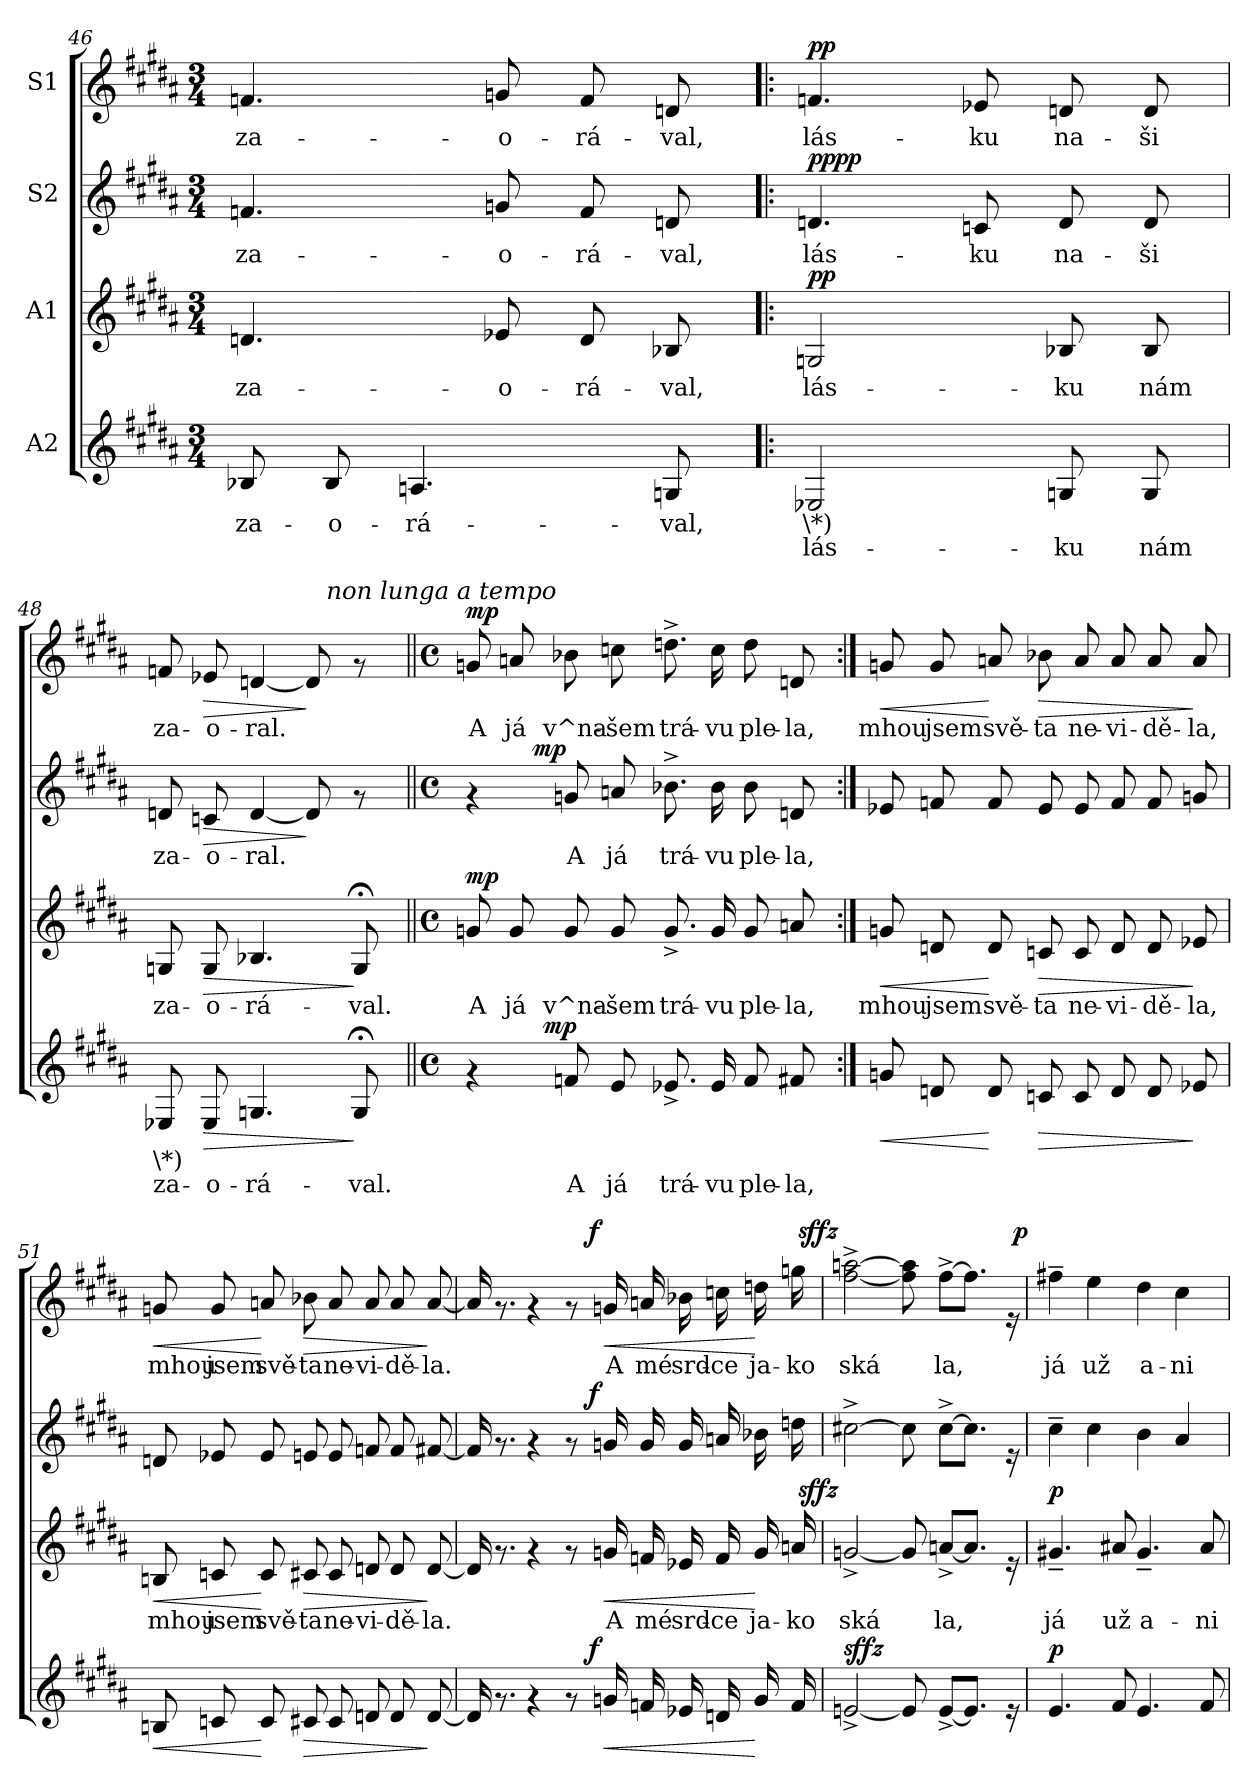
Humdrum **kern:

**kern	**text	**text	**dynam	**kern	**text	**dynam	**kern	**text	**dynam	**kern	**text	**dynam
*part4	*part4	*part4	*part4	*part3	*part3	*part3	*part2	*part2	*part2	*part1	*part1	*part1
*staff4	*staff4	*staff4	*staff4	*staff3	*staff3	*staff3	*staff2	*staff2	*staff2	*staff1	*staff1	*staff1
*I"A2	*	*	*	*I"A1	*	*	*I"S2	*	*	*I"S1	*	*
*clefG2	*	*	*	*clefG2	*	*	*clefG2	*	*	*clefG2	*	*
*k[f#c#g#d#a#]	*	*	*	*k[f#c#g#d#a#]	*	*	*k[f#c#g#d#a#]	*	*	*k[f#c#g#d#a#]	*	*
*B:	*	*	*	*B:	*	*	*B:	*	*	*B:	*	*
*M3/4	*	*	*	*M3/4	*	*	*M3/4	*	*	*M3/4	*	*
=46	=46	=46	=46	=46	=46	=46	=46	=46	=46	=46	=46	=46
!	!LO:LY:b:rj	!	!	!	!LO:LY:b	!	!	!LO:LY:b	!	!	!LO:LY:b	!
8B-X/	za-	.	.	4.dn/	za-	.	4.fn/	za-	.	4.fn/	za-	.
!	!LO:LY:b:rj	!	!	!	!	!	!	!	!	!	!	!
8B-/	-o-	.	.	.	.	.	.	.	.	.	.	.
!	!LO:LY:b:rj	!	!	!	!	!	!	!	!	!	!	!
4.An/	-rá-	.	.	.	.	.	.	.	.	.	.	.
!	!	!	!	!	!LO:LY:b	!	!	!LO:LY:b	!	!	!LO:LY:b	!
.	.	.	.	8e-X/	-o-	.	8gn/	-o-	.	8gn/	-o-	.
!	!	!	!	!	!LO:LY:b	!	!	!LO:LY:b	!	!	!LO:LY:b	!
.	.	.	.	8d/	-rá-	.	8f/	-rá-	.	8f/	-rá-	.
!	!LO:LY:b:rj	!	!	!	!LO:LY:b	!	!	!LO:LY:b	!	!	!LO:LY:b	!
8Gn/	-val,	.	.	8B-X/	-val,	.	8dn/	-val,	.	8dn/	-val,	.
!!LO:LB:g=z
=47!|:	=47!|:	=47!|:	=47!|:	=47!|:	=47!|:	=47!|:	=47!|:	=47!|:	=47!|:	=47!|:	=47!|:	=47!|:
!	!LO:LY:b:rj	!LO:LY:b:rj	!	!	!LO:LY:b	!LO:DY:b	!	!LO:LY:b	!LO:DY:a	!	!LO:LY:b	!
!	!	!	!	!	!	!	!	!	!LO:DY:n=1:b	!	!	!LO:DY:a
2E-X/	\*)	lás-	.	2Gn/	lás-	pp	4.dn/	lás-	pp pp	4.fn/	lás-	pp
!	!	!	!	!	!	!	!	!LO:LY:b	!	!	!LO:LY:b	!
.	.	.	.	.	.	.	8cn/	-ku	.	8e-X/	-ku	.
!	!LO:LY:b:rj	!LO:LY:b:rj	!	!	!LO:LY:b	!	!	!LO:LY:b	!	!	!LO:LY:b	!
8Gn/	-	ku	.	8B-X/	-ku	.	8d/	na-	.	8dn/	na-	.
!	!LO:LY:b:rj	!LO:LY:b:rj	!	!	!LO:LY:b	!	!	!LO:LY:b	!	!	!LO:LY:b	!
8G/	.	nám	.	8B-/	nám	.	8d/	-ši	.	8d/	-ši	.
=48	=48	=48	=48	=48	=48	=48	=48	=48	=48	=48	=48	=48
!	!LO:LY:b:rj	!LO:LY:b:rj	!	!	!LO:LY:b	!	!	!LO:LY:b	!	!	!LO:LY:b	!
*	*	*	*	*	*	*	*	*	*	*^	*	*
8E-X/	\*)	za-	.	8Gn/	za-	.	8dn/	za-	.	8fn/	2ryy	za-	.
!	!LO:LY:b:rj	!LO:LY:b:rj	!LO:HP:b	!	!LO:LY:b	!LO:HP:b	!	!LO:LY:b	!LO:HP:b	!	!	!LO:LY:b	!LO:HP:b
8E-/	-	o-	>	8G/	-o-	>	8cn/	-o-	>	8e-X/	.	-o-	>
!	!LO:LY:b:rj	!LO:LY:b:rj	!	!	!LO:LY:b	!	!	!LO:LY:b	!	!	!	!LO:LY:b	!
4.Gn/	-	rá-	.	4.B-X/	-rá-	.	[<4d/	-ral.	.	[<4dn/	.	-ral.	.
!	!	!	!	!	!	!	!	!LO:LY:b	!	!	!	!LO:LY:b	!
.	.	.	.	.	.	.	8d/]	.	]	8d/]	32.ryy	.	]
!	!	!	!	!	!	!	!	!	!	!	!LO:TX:a:i:t=non lunga a tempo	!	!
.	.	.	.	.	.	.	.	.	.	.	8ryy	.	.
!	!LO:LY:b:rj	!LO:LY:b:rj	!	!	!LO:LY:b	!	!	!	!	!	!	!	!
8G;</	-	val.	]	8G;</	-val.	]	8rf	.	.	8rf	.	.	.
.	.	.	.	.	.	.	.	.	.	.	16ryy	.	.
.	.	.	.	.	.	.	.	.	.	.	64ryy	.	.
*	*	*	*	*	*	*	*	*	*	*v	*v	*	*
=49||	=49||	=49||	=49||	=49||	=49||	=49||	=49||	=49||	=49||	=49||	=49||	=49||
*M4/4	*	*	*	*M4/4	*	*	*M4/4	*	*	*M4/4	*	*
*met(c)	*	*	*	*met(c)	*	*	*met(c)	*	*	*met(c)	*	*
*	*	*	*	*	*	*	*	*	*	*^	*	*
!	!	!	!	!	!LO:LY:b	!LO:DY:a	!	!	!	!	!	!LO:LY:b	!LO:DY:a
*^	*	*	*	*	*	*	*^	*	*	*v	*v	*	*
4rf	8ryy	.	.	.	8gn/	A	mp	4rf	8.ryy	.	.	8gn/	A	mp
!	!	!	!	!	!	!LO:LY:b	!	!	!	!	!	!	!LO:LY:b	!
.	16ryy	.	.	.	8g/	já	.	.	.	.	.	8an/	já	.
!	!	!	!	!	!	!	!	!	!	!	!LO:DY:a	!	!	!
.	64ryy	.	.	.	.	.	.	.	2ryy	.	mp	.	.	.
!	!	!	!	!LO:DY:a	!	!	!	!	!	!	!	!	!	!
.	2ryy	.	.	mp	.	.	.	.	.	.	.	.	.	.
!	!	!LO:LY:b:rj	!LO:LY:b:rj	!	!	!LO:LY:b	!	!	!	!LO:LY:b	!	!	!LO:LY:b	!
8fn/	.	.	A	.	8g/	v^na-	.	8gn/	.	A	.	8b-X\	v^na-	.
!	!	!LO:LY:b:rj	!LO:LY:b:rj	!	!	!LO:LY:b	!	!	!	!LO:LY:b	!	!	!LO:LY:b	!
8e/	.	.	já	.	8g/	-šem	.	8an/	.	já	.	8ccn\	-šem	.
!	!	!LO:LY:b:rj	!LO:LY:b:rj	!	!	!LO:LY:b	!	!	!	!LO:LY:b	!	!	!LO:LY:b	!
8.e-X^>/	.	.	trá-	.	8.g^>/	trá-	.	8.b-X^>\	.	trá-	.	8.ddn^>\	trá-	.
!	!	!LO:LY:b:rj	!LO:LY:b:rj	!	!	!LO:LY:b	!	!	!	!LO:LY:b	!	!	!LO:LY:b	!
16e-/	.	-	vu	.	16g/	-vu	.	16b-\	4ryy	-vu	.	16cc\	-vu	.
.	4ryy	.	.	.	.	.	.	.	.	.	.	.	.	.
!	!	!LO:LY:b:rj	!LO:LY:b:rj	!	!	!LO:LY:b	!	!	!	!LO:LY:b	!	!	!LO:LY:b	!
8f/	.	.	ple-	.	8g/	ple-	.	8b-\	.	ple-	.	8dd\	ple-	.
!	!	!LO:LY:b:rj	!LO:LY:b:rj	!	!	!LO:LY:b	!	!	!	!LO:LY:b	!	!	!LO:LY:b	!
8f#X/	.	-	la,	.	8an/	-la,	.	8dn/	.	-la,	.	8dn/	-la,	.
.	.	.	.	.	.	.	.	.	16ryy	.	.	.	.	.
.	32.ryy	.	.	.	.	.	.	.	.	.	.	.	.	.
!!LO:PB:g=z
=50:|!	=50:|!	=50:|!	=50:|!	=50:|!	=50:|!	=50:|!	=50:|!	=50:|!	=50:|!	=50:|!	=50:|!	=50:|!	=50:|!	=50:|!
!	!	!LO:LY:b:rj	!	!LO:HP:b	!	!LO:LY:b	!LO:HP:b	!	!	!LO:LY:b	!	!	!LO:LY:b	!LO:HP:b
*v	*v	*	*	*	*	*	*	*v	*v	*	*	*	*	*
8gn/	.	.	<	8gn/	mhou	<	8e-X/	.	.	8gn/	mhou	<
!	!LO:LY:b:rj	!	!	!	!LO:LY:b	!	!	!LO:LY:b	!	!	!LO:LY:b	!
8dn/	.	.	.	8dn/	jsem	.	8fn/	.	.	8g/	jsem	.
!	!LO:LY:b:rj	!	!	!	!LO:LY:b	!	!	!LO:LY:b	!	!	!LO:LY:b	!
8d/	.	.	[	8d/	svě-	[	8f/	.	.	8an/	svě-	[
!	!LO:LY:b:rj	!	!LO:HP:b	!	!LO:LY:b	!LO:HP:b	!	!LO:LY:b	!	!	!LO:LY:b	!LO:HP:b
8cn/	.	.	>	8cn/	-ta	>	8e-/	.	.	8b-X\	-ta	>
!	!LO:LY:b:rj	!	!	!	!LO:LY:b	!	!	!LO:LY:b	!	!	!LO:LY:b	!
8c/	.	.	.	8c/	ne-	.	8e-/	.	.	8a/	ne-	.
!	!LO:LY:b:rj	!	!	!	!LO:LY:b	!	!	!LO:LY:b	!	!	!LO:LY:b	!
8d/	.	.	.	8d/	-vi-	.	8f/	.	.	8a/	-vi-	.
!	!LO:LY:b:rj	!	!	!	!LO:LY:b	!	!	!LO:LY:b	!	!	!LO:LY:b	!
8d/	.	.	.	8d/	-dě-	.	8f/	.	.	8a/	-dě-	.
!	!LO:LY:b:rj	!	!	!	!LO:LY:b	!	!	!LO:LY:b	!	!	!LO:LY:b	!
8e-X/	.	.	]	8e-X/	-la,	]	8gn/	.	.	8a/	-la,	]
=51	=51	=51	=51	=51	=51	=51	=51	=51	=51	=51	=51	=51
!	!LO:LY:b:rj	!	!LO:HP:b	!	!LO:LY:b	!LO:HP:b	!	!LO:LY:b	!	!	!LO:LY:b	!LO:HP:b
8Bn/	.	.	<	8Bn/	mhou	<	8dn/	.	.	8gn/	mhou	<
!	!LO:LY:b:rj	!	!	!	!LO:LY:b	!	!	!LO:LY:b	!	!	!LO:LY:b	!
8cn/	.	.	.	8cn/	jsem	.	8e-X/	.	.	8g/	jsem	.
!	!LO:LY:b:rj	!	!	!	!LO:LY:b	!	!	!LO:LY:b	!	!	!LO:LY:b	!
8c/	.	.	[	8c/	svě-	[	8e-/	.	.	8an/	svě-	[
!	!LO:LY:b:rj	!	!LO:HP:b	!	!LO:LY:b	!LO:HP:b	!	!LO:LY:b	!	!	!LO:LY:b	!LO:HP:b
8c#X/	.	.	>	8c#X/	-ta	>	8en/	.	.	8b-X\	-ta	>
!	!LO:LY:b:rj	!	!	!	!LO:LY:b	!	!	!LO:LY:b	!	!	!LO:LY:b	!
8c#/	.	.	.	8c#/	ne-	.	8e/	.	.	8a/	ne-	.
!	!LO:LY:b:rj	!	!	!	!LO:LY:b	!	!	!LO:LY:b	!	!	!LO:LY:b	!
8dn/	.	.	.	8dn/	-vi-	.	8fn/	.	.	8a/	-vi-	.
!	!LO:LY:b:rj	!	!	!	!LO:LY:b	!	!	!LO:LY:b	!	!	!LO:LY:b	!
8d/	.	.	.	8d/	-dě-	.	8f/	.	.	8a/	-dě-	.
!	!LO:LY:b:rj	!	!	!	!LO:LY:b	!	!	!LO:LY:b	!	!	!LO:LY:b	!
[>8d/	.	.	]	[>8d/	-la.	]	[>8f#X/	.	.	[>8a/	-la.	]
!!LO:PB:g=z
=52	=52	=52	=52	=52	=52	=52	=52	=52	=52	=52	=52	=52
!	!LO:LY:b:rj	!	!	!	!LO:LY:b	!	!	!LO:LY:b	!	!	!LO:LY:b	!
*^	*	*	*	*^	*	*	*^	*	*	*^	*	*
16d/]	2ryy	.	.	.	16d/]	2ryy	.	.	16f#/]	2ryy	.	.	16a/]	2ryy	.	.
8.rf	.	.	.	.	8.rf	.	.	.	8.rf	.	.	.	8.rf	.	.	.
4rf	.	.	.	.	4rf	.	.	.	4rf	.	.	.	4rf	.	.	.
8rf	16ryy	.	.	.	8rf	4ryy	.	.	8rf	16ryy	.	.	8rf	16ryy	.	.
.	64ryy	.	.	.	.	.	.	.	.	64ryy	.	.	.	64ryy	.	.
!	!	!	!	!LO:DY:b	!	!	!	!	!	!	!	!LO:DY:b	!	!	!	!LO:DY:a
.	4ryy	.	.	f	.	.	.	.	.	4ryy	.	f	.	4ryy	.	f
!	!	!LO:LY:b:rj	!	!LO:HP:b	!	!	!LO:LY:b	!LO:HP:b	!	!	!LO:LY:b	!	!	!	!LO:LY:b	!LO:HP:b
16gn/	.	.	.	<	16gn/	.	A	<	16gn/	.	.	.	16gn/	.	A	<
!	!	!LO:LY:b:rj	!	!	!	!	!LO:LY:b	!	!	!	!LO:LY:b	!	!	!	!LO:LY:b	!
16fn/	.	.	.	.	16fn/	.	mé	.	16g/	.	.	.	16an/	.	mé	.
!	!	!LO:LY:b:rj	!	!	!	!	!LO:LY:b	!	!	!	!LO:LY:b	!	!	!	!LO:LY:b	!
16e-X/	.	.	.	.	16e-X/	8ryy	srd-	.	16g/	.	.	.	16b-X\	.	srd-	.
!	!	!LO:LY:b:rj	!	!	!	!	!LO:LY:b	!	!	!	!LO:LY:b	!	!	!	!LO:LY:b	!
16dn/	.	.	.	.	16f/	.	-ce	.	16an/	.	.	.	16ccn\	.	-ce	.
.	8ryy	.	.	.	.	.	.	.	.	8ryy	.	.	.	8ryy	.	.
!	!	!LO:LY:b:rj	!	!	!	!	!LO:LY:b	!	!	!	!LO:LY:b	!	!	!	!LO:LY:b	!
16g/	.	.	.	[	16g/	16ryy	ja-	[	16b-X\	.	.	.	16ddn\	.	ja-	[
!	!	!LO:LY:b:rj	!	!	!	!	!LO:LY:b	!	!	!	!LO:LY:b	!	!	!	!LO:LY:b	!
16f/	.	.	.	.	16an/	64ryy	-ko	.	16ddn\	.	.	.	16ggn\	.	-ko	.
!	!	!	!	!	!	!	!	!LO:DY:a	!	!	!	!	!	!	!	!LO:DY:a
.	32.ryy	.	.	.	.	32.ryy	.	sffz	.	32.ryy	.	.	.	32.ryy	.	sffz
=53	=53	=53	=53	=53	=53	=53	=53	=53	=53	=53	=53	=53	=53	=53	=53	=53
!	!	!LO:LY:b:rj	!	!LO:DY:b	!	!	!LO:LY:b	!	!	!	!LO:LY:b	!	!	!	!LO:LY:b	!
*v	*v	*	*	*	*	*	*	*	*v	*v	*	*	*	*	*	*
*	*	*	*	*v	*v	*	*	*	*	*	*	*	*	*
[<2en^>/	.	.	sffz	[<2gn^>/	ská-	.	[>2cc#X^>\	.	.	[>2aan\^> [<2ff#\^>	2ryy	ská-	.
!	!LO:LY:b:rj	!	!	!	!LO:LY:b	!	!	!LO:LY:b	!	!	!	!LO:LY:b	!
8e/]	.	.	.	8g/]	--	.	8cc#\]	.	.	8aa\] 8ff#\]	4ryy	--	.
!	!LO:LY:b:rj	!	!	!	!LO:LY:b	!	!	!LO:LY:b	!	!	!	!LO:LY:b	!
[<8e^>/L	.	.	.	[<8an^>/L	-la,	.	[>8cc#^>\L	.	.	[>8ff#^>\L	.	-la,	.
!	!LO:LY:b:rj	!	!	!	!LO:LY:b	!	!	!LO:LY:b	!	!	!	!LO:LY:b	!
8.e/J]	.	.	.	8.a/J]	.	.	8.cc#\J]	.	.	8.ff#\J]	8ryy	.	.
.	.	.	.	.	.	.	.	.	.	.	16ryy	.	.
16re	.	.	.	16re	.	.	16re	.	.	16re	64ryy	.	.
!	!	!	!	!	!	!	!	!	!	!	!	!	!LO:DY:a
.	.	.	.	.	.	.	.	.	.	.	32.ryy	.	p
=54	=54	=54	=54	=54	=54	=54	=54	=54	=54	=54	=54	=54	=54
!	!LO:LY:b:rj	!	!LO:DY:b	!	!LO:LY:b	!LO:DY:a	!	!LO:LY:b	!	!	!	!LO:LY:b	!
*	*	*	*	*	*	*	*	*	*	*v	*v	*	*
4.e/	.	.	p	4.g#X~</	já	p	4cc#~>\	.	.	4ff#X~>\	já	.
!	!	!	!	!	!	!	!	!LO:LY:b	!	!	!LO:LY:b	!
.	.	.	.	.	.	.	4cc#\	.	.	4ee\	už	.
!	!LO:LY:b:rj	!	!	!	!LO:LY:b	!	!	!	!	!	!	!
8f#/	.	.	.	8a#X/	už	.	.	.	.	.	.	.
!	!LO:LY:b:rj	!	!	!	!LO:LY:b	!	!	!LO:LY:b	!	!	!LO:LY:b	!
4.e/	.	.	.	4.g#~</	a-	.	4b\	.	.	4dd#\	a-	.
!	!	!	!	!	!	!	!	!LO:LY:b	!	!	!LO:LY:b	!
.	.	.	.	.	.	.	4a#/	.	.	4cc#\	-ni	.
!	!LO:LY:b:rj	!	!	!	!LO:LY:b	!	!	!	!	!	!	!
8f#/	.	.	.	8a#/	-ni	.	.	.	.	.	.	.
=	=	=	=	=	=	=	=	=	=	=	=	=
*-	*-	*-	*-	*-	*-	*-	*-	*-	*-	*-	*-	*-
